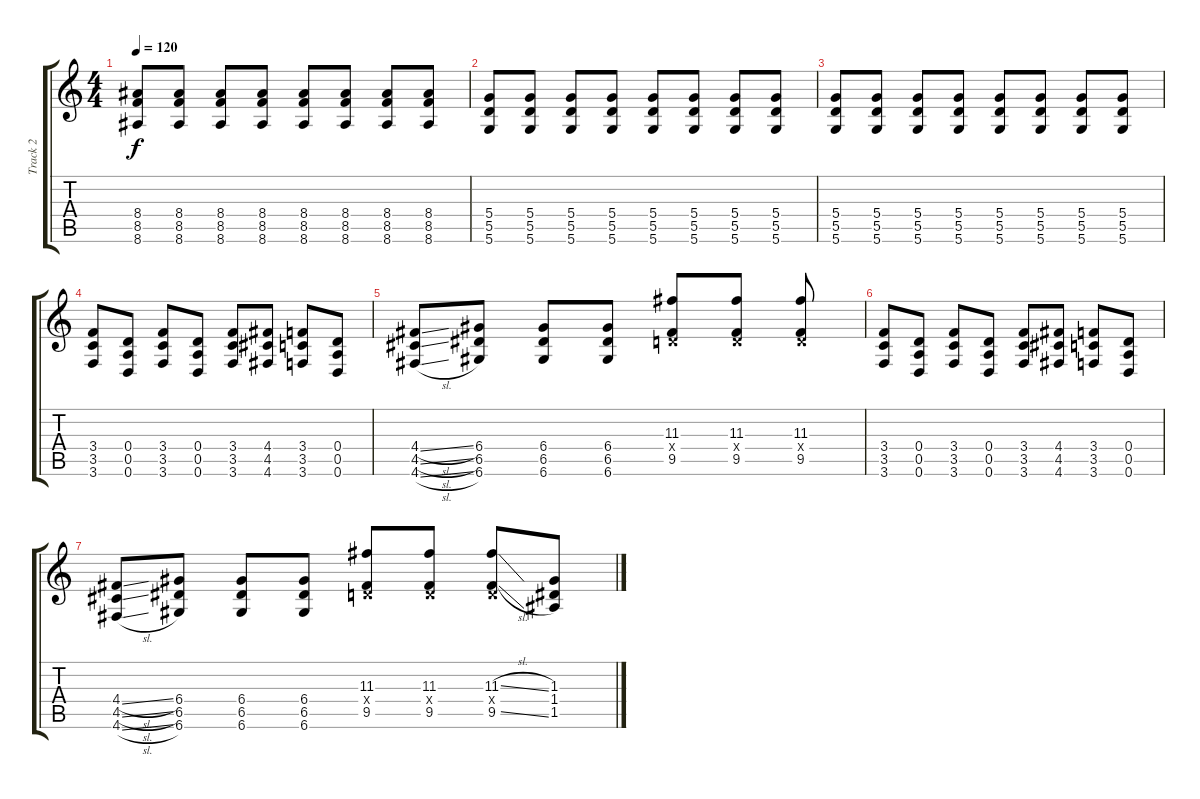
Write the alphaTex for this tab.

\track ("Track 2" "Track 2") {instrument distortionguitar}
\staff {score tabs}
\tuning (E4 B3 G3 D3 A2 D2) {hide}
\ts (4 4)
\tempo 120
\clef g2
\ks c
(8.4 8.5 8.6).8{dy f} (8.4 8.5 8.6).8 (8.4 8.5 8.6).8 (8.4 8.5 8.6).8 (8.4 8.5 8.6).8 (8.4 8.5 8.6).8 (8.4 8.5 8.6).8 (8.4 8.5 8.6).8 |
(5.4 5.5 5.6).8 (5.4 5.5 5.6).8 (5.4 5.5 5.6).8 (5.4 5.5 5.6).8 (5.4 5.5 5.6).8 (5.4 5.5 5.6).8 (5.4 5.5 5.6).8 (5.4 5.5 5.6).8 |
(5.4 5.5 5.6).8 (5.4 5.5 5.6).8 (5.4 5.5 5.6).8 (5.4 5.5 5.6).8 (5.4 5.5 5.6).8 (5.4 5.5 5.6).8 (5.4 5.5 5.6).8 (5.4 5.5 5.6).8 |
(3.4 3.5 3.6).8 (0.4 0.5 0.6).8 (3.4 3.5 3.6).8 (0.4 0.5 0.6).8 (3.4 3.5 3.6).8 (4.4 4.5 4.6).8 (3.4 3.5 3.6).8 (0.4 0.5 0.6).8 |
(4.4{sl} 4.5{sl} 4.6{sl}).8 (6.4 6.5 6.6).8 (6.4 6.5 6.6).8 (6.4 6.5 6.6).8 (11.3 0.4{x} 9.5).8 (11.3 0.4{x} 9.5).8 (11.3 0.4{x} 9.5).8 |
(3.4 3.5 3.6).8 (0.4 0.5 0.6).8 (3.4 3.5 3.6).8 (0.4 0.5 0.6).8 (3.4 3.5 3.6).8 (4.4 4.5 4.6).8 (3.4 3.5 3.6).8 (0.4 0.5 0.6).8 |
(4.4{sl} 4.5{sl} 4.6{sl}).8 (6.4 6.5 6.6).8 (6.4 6.5 6.6).8 (6.4 6.5 6.6).8 (11.3 0.4{x} 9.5).8 (11.3 0.4{x} 9.5).8 (11.3{sl} 0.4{x} 9.5{sl}).8 (1.3 1.4 1.5).8
